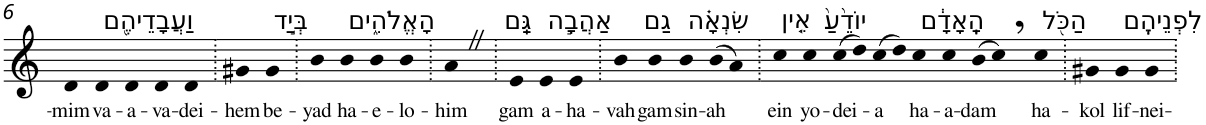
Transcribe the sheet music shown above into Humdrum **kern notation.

**kern	**text
*part1	*part1
*staff1	*staff1
*I"Piano	*
*I'Pno	*
!!LO:PB:g=z
*clefG2	*
*k[]	*
=6	=6
!	!LO:LY:b
4d	-mim
!LO:TX:a:t=וַעֲבָדֵיהֶ֖ם	!
!	!LO:LY:b
4d	va-
!	!LO:LY:b
4d	-a-
!	!LO:LY:b
4d	-va-
!	!LO:LY:b
4d	-dei-
=7.	=7.
!	!LO:LY:b
4g#X	-hem
!LO:TX:a:t=בְּיַ֣ד	!
!	!LO:LY:b
4g#	be-
=8.	=8.
!	!LO:LY:b
4b	-yad
!LO:TX:a:t=הָאֱלֹהִ֑ים	!
!	!LO:LY:b
4b	ha-
!	!LO:LY:b
4b	-e-
!	!LO:LY:b
4b	-lo-
=9.	=9.
!	!LO:LY:b
4aZ	-him
=10.	=10.
!LO:TX:a:t=גַּֽם	!
!	!LO:LY:b
4e	gam
!LO:TX:a:t=אַהֲבָ֣ה	!
!	!LO:LY:b
4e	a-
!	!LO:LY:b
4e	-ha-
=11.	=11.
!	!LO:LY:b
4b	-vah
!LO:TX:a:t=גַם	!
!	!LO:LY:b
4b	gam
!LO:TX:a:t=שִׂנְאָ֗ה	!
!	!LO:LY:b
4b	sin-
!	!LO:LY:b
(>8b	-ah
8a)	.
=12.	=12.
!LO:TX:a:t=אֵ֤ין	!
!	!LO:LY:b
4cc	ein
!LO:TX:a:t=יוֹדֵ֙עַ֙	!
!	!LO:LY:b
4cc	yo-
!	!LO:LY:b
(>8cc	-dei-
8dd)	.
!	!LO:LY:b
(>8cc	-a
8dd)	.
!LO:TX:a:t=הָֽאָדָ֔ם	!
!	!LO:LY:b
4cc	ha-
!	!LO:LY:b
4cc	-a-
!	!LO:LY:b
(>8b	-dam
8cc,)	.
!LO:TX:a:t=הַכֹּ֖ל	!
!	!LO:LY:b
4cc	ha-
=13.	=13.
!	!LO:LY:b
4g#X	-kol
!LO:TX:a:t=לִפְנֵיהֶֽם	!
!	!LO:LY:b
4g#	lif-
!	!LO:LY:b
4g#	-nei-
=.	=.
*-	*-
